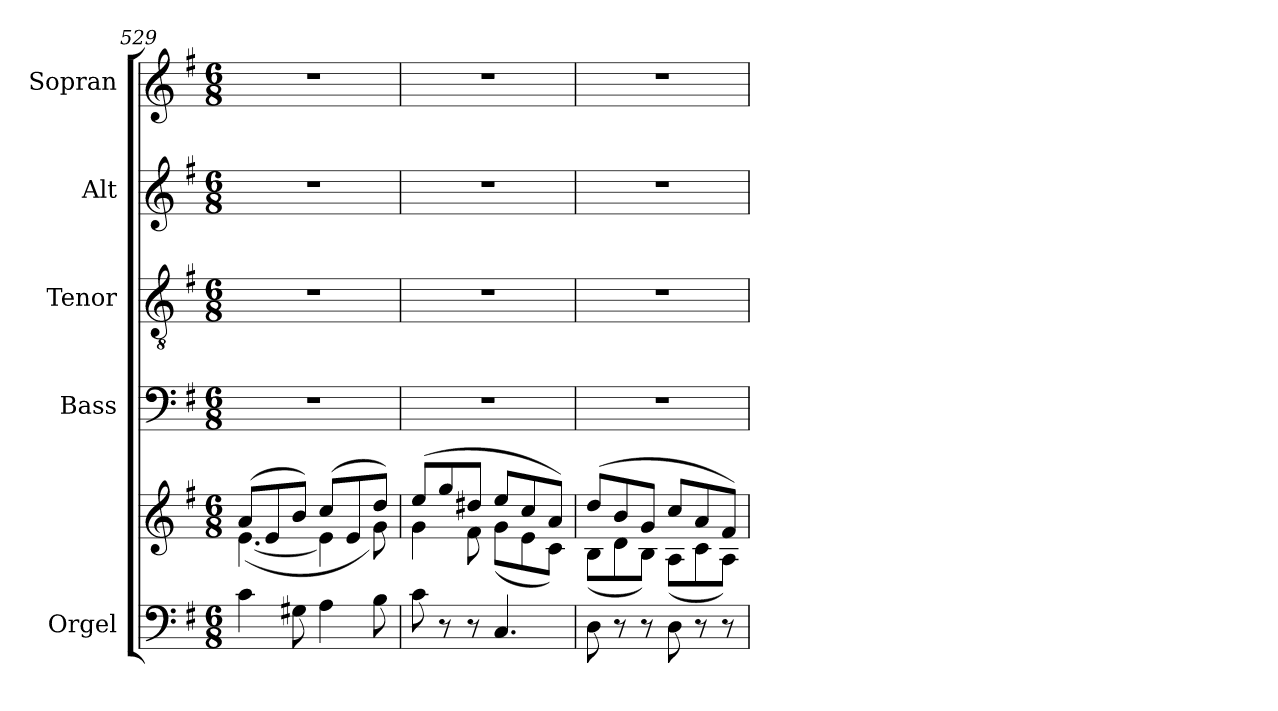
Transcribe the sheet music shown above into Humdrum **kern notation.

**kern	**kern	**kern	**kern	**kern	**kern
*part5	*part5	*part4	*part3	*part2	*part1
*staff6	*staff5	*staff4	*staff3	*staff2	*staff1
*I"Orgel	*	*I"Bass	*I"Tenor	*I"Alt	*I"Sopran
*I'Org.	*	*I'B.	*I'T.	*I'A.	*I'S.
*clefF4	*clefG2	*clefF4	*clefGv2	*clefG2	*clefG2
*k[f#]	*k[f#]	*k[f#]	*k[f#]	*k[f#]	*k[f#]
*G:	*G:	*G:	*G:	*G:	*G:
*M6/8	*M6/8	*M6/8	*M6/8	*M6/8	*M6/8
=529	=529	=529	=529	=529	=529
*	*^	*	*	*	*
4c\	(>8a/L	(<[<4.e\	2.r	2.r	2.r	2.r
.	8e/	.	.	.	.	.
8G#X\	8b/J)	.	.	.	.	.
4A\	(>8cc/L	4e\]	.	.	.	.
.	8e/	.	.	.	.	.
8B\	8dd/J)	8g\)	.	.	.	.
=530	=530	=530	=530	=530	=530	=530
8c\	(>8ee/L	4g\	2.r	2.r	2.r	2.r
8r	8gg/	.	.	.	.	.
8r	8dd#X/J	8f#\	.	.	.	.
4.C/	8ee/L	(<8g\L	.	.	.	.
.	8cc/	8e\	.	.	.	.
.	8a/J)	8c\J)	.	.	.	.
=531	=531	=531	=531	=531	=531	=531
8D\	(>8dd/L	(<8B\L	2.r	2.r	2.r	2.r
8r	8b/	8d\	.	.	.	.
8r	8g/J	8B\J)	.	.	.	.
8D\	8cc/L	(<8A\L	.	.	.	.
8r	8a/	8c\	.	.	.	.
8r	8f#/J)	8A\J)	.	.	.	.
*	*v	*v	*	*	*	*
=	=	=	=	=	=
*-	*-	*-	*-	*-	*-
